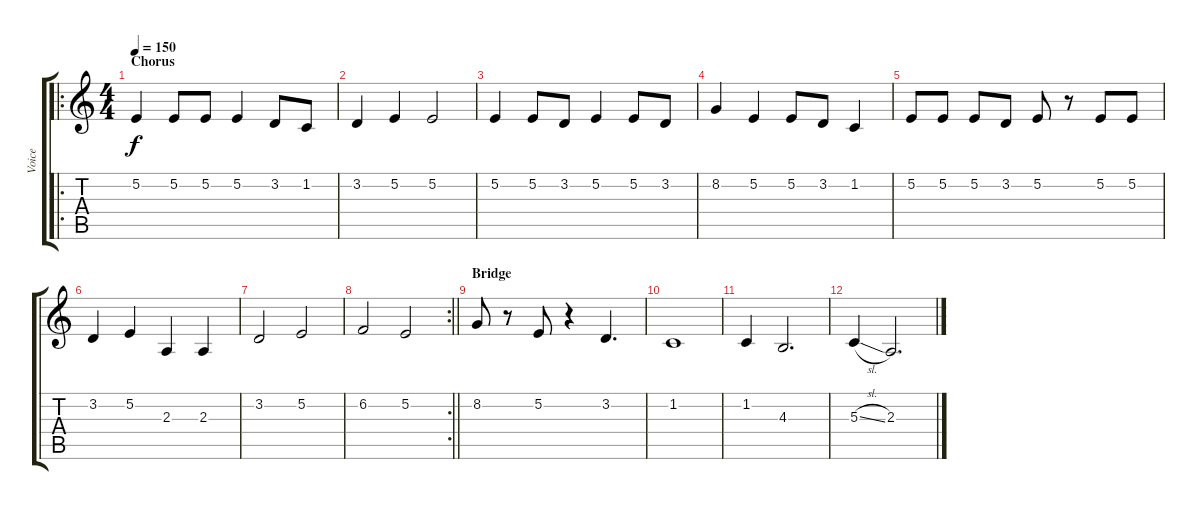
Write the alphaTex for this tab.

\track ("Voice" "Voice") {instrument clarinet}
\staff {score tabs}
\tuning (E4 B3 G3 D3 A2 E2) {hide}
\ro
\ts (4 4)
\section ("" "Chorus")
\tempo 150
\clef g2
\ks c
5.2.4{dy f} 5.2.8 5.2.8 5.2.4 3.2.8 1.2.8 |
3.2.4 5.2.4 5.2.2 |
5.2.4 5.2.8 3.2.8 5.2.4 5.2.8 3.2.8 |
8.2.4 5.2.4 5.2.8 3.2.8 1.2.4 |
5.2.8 5.2.8 5.2.8 3.2.8 5.2.8 r.8 5.2.8 5.2.8 |
3.2.4 5.2.4 2.3.4 2.3.4 |
3.2.2 5.2.2 |
\rc 2
\barLineRight lightlight
6.2.2 5.2.2 |
\section ("" "Bridge")
8.2.8 r.8 5.2.8 r.4 3.2.4{d} |
1.2.1 |
1.2.4 4.3.2{d} |
5.3{sl}.4 2.3.2{d}
